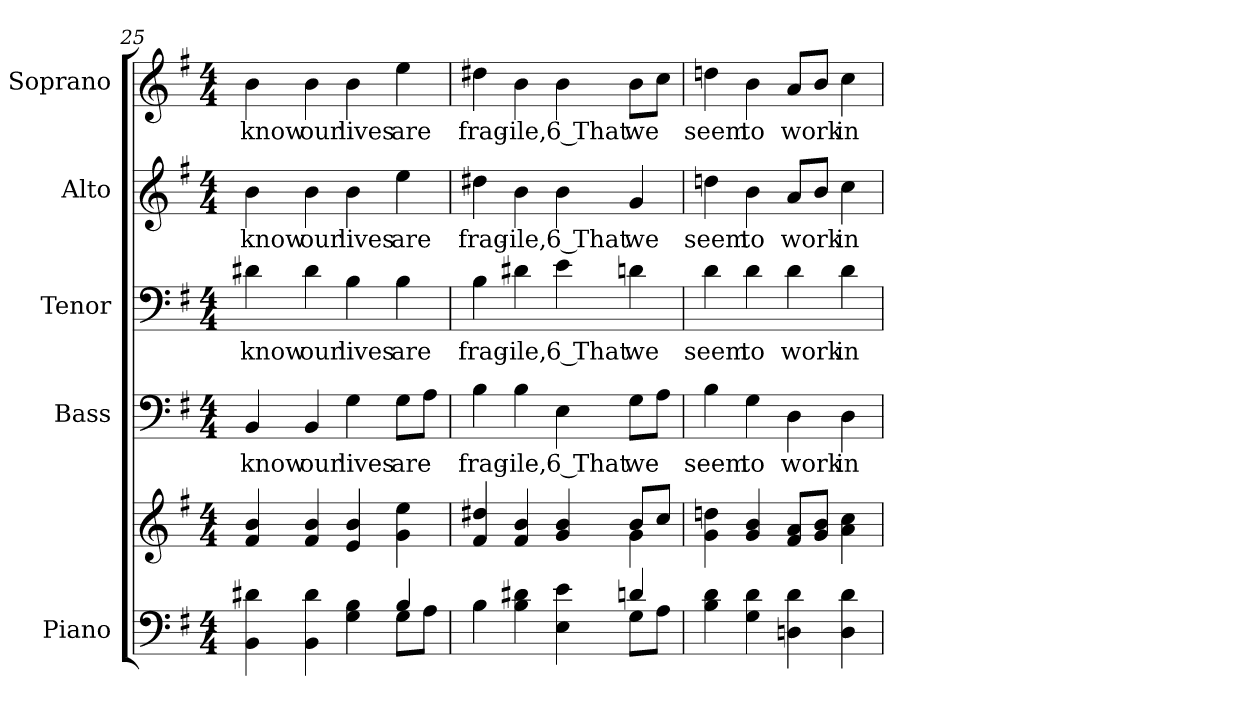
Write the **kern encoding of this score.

**kern	**kern	**kern	**text	**kern	**text	**kern	**text	**kern	**text
*part5	*part5	*part4	*part4	*part3	*part3	*part2	*part2	*part1	*part1
*staff6	*staff5	*staff4	*staff4	*staff3	*staff3	*staff2	*staff2	*staff1	*staff1
*I"Piano	*	*I"Bass	*	*I"Tenor	*	*I"Alto	*	*I"Soprano	*
*I'Pno.	*	*I'B.	*	*I'T.	*	*I'A.	*	*I'S.	*
!!LO:PB:g=z
*clefF4	*clefG2	*clefF4	*	*clefF4	*	*clefG2	*	*clefG2	*
*k[f#]	*k[f#]	*k[f#]	*	*k[f#]	*	*k[f#]	*	*k[f#]	*
*G:	*G:	*G:	*	*G:	*	*G:	*	*G:	*
*M4/4	*M4/4	*M4/4	*	*M4/4	*	*M4/4	*	*M4/4	*
=25	=25	=25	=25	=25	=25	=25	=25	=25	=25
*^	*	*	*	*	*	*	*	*	*
!	!	!	!	!LO:LY:b:color=#000000	!	!	!	!	!	!
!	!	!	!	!	!	!LO:LY:b:color=#000000	!	!	!	!
!	!	!	!	!	!	!	!	!LO:LY:b:color=#000000	!	!
!	!	!	!	!	!	!	!	!	!	!LO:LY:b:color=#000000
4BBi\ 4d#Xi	2ryy	4f#i/ 4bi	4BBi/	know	4d#Xi\	know	4bi\	know	4bi\	know
!	!	!	!	!LO:LY:b:color=#000000	!	!	!	!	!	!
!	!	!	!	!	!	!LO:LY:b:color=#000000	!	!	!	!
!	!	!	!	!	!	!	!	!LO:LY:b:color=#000000	!	!
!	!	!	!	!	!	!	!	!	!	!LO:LY:b:color=#000000
4BBi\ 4d#i	.	4f#i/ 4bi	4BBi/	our	4d#i\	our	4bi\	our	4bi\	our
!	!	!	!	!LO:LY:b:color=#000000	!	!	!	!	!	!
!	!	!	!	!	!	!LO:LY:b:color=#000000	!	!	!	!
!	!	!	!	!	!	!	!	!LO:LY:b:color=#000000	!	!
!	!	!	!	!	!	!	!	!	!	!LO:LY:b:color=#000000
4Gi\ 4Bi	4ryy	4ei/ 4bi	4Gi\	lives	4Bi\	lives	4bi\	lives	4bi\	lives
!	!	!	!	!LO:LY:b:color=#000000	!	!	!	!	!	!
!	!	!	!	!	!	!LO:LY:b:color=#000000	!	!	!	!
!	!	!	!	!	!	!	!	!LO:LY:b:color=#000000	!	!
!	!	!	!	!	!	!	!	!	!	!LO:LY:b:color=#000000
4Bi/	8Gi\L	4gi\ 4eei	8Gi\L	are	4Bi\	are	4eei\	are	4eei\	are
.	8Ai\J	.	8Ai\J	.	.	.	.	.	.	.
=26	=26	=26	=26	=26	=26	=26	=26	=26	=26	=26
*	*	*^	*	*	*	*	*	*	*	*
!	!	!	!	!	!LO:LY:b:color=#000000	!	!	!	!	!	!
!	!	!	!	!	!	!	!LO:LY:b:color=#000000	!	!	!	!
!	!	!	!	!	!	!	!	!	!LO:LY:b:color=#000000	!	!
!	!	!	!	!	!	!	!	!	!	!	!LO:LY:b:color=#000000
4Bi\	2ryy	4f#i/ 4dd#Xi	2ryy	4Bi\	frag-	4Bi\	frag-	4dd#Xi\	frag-	4dd#Xi\	frag-
!	!	!	!	!	!LO:LY:b:color=#000000	!	!	!	!	!	!
!	!	!	!	!	!	!	!LO:LY:b:color=#000000	!	!	!	!
!	!	!	!	!	!	!	!	!	!LO:LY:b:color=#000000	!	!
!	!	!	!	!	!	!	!	!	!	!	!LO:LY:b:color=#000000
4Bi\ 4d#Xi	.	4f#i/ 4bi	.	4Bi\	-ile,	4d#Xi\	-ile,	4bi\	-ile,	4bi\	-ile,
!	!	!	!	!	!LO:LY:b:color=#000000	!	!	!	!	!	!
!	!	!	!	!	!	!	!LO:LY:b:color=#000000	!	!	!	!
!	!	!	!	!	!	!	!	!	!LO:LY:b:color=#000000	!	!
!	!	!	!	!	!	!	!	!	!	!	!LO:LY:b:color=#000000
4Ei\ 4ei	4ryy	4gi/ 4bi	4ryy	4Ei\	6 That	4ei\	6 That	4bi\	6 That	4bi\	6 That
!	!	!	!	!	!LO:LY:b:color=#000000	!	!	!	!	!	!
!	!	!	!	!	!	!	!LO:LY:b:color=#000000	!	!	!	!
!	!	!	!	!	!	!	!	!	!LO:LY:b:color=#000000	!	!
!	!	!	!	!	!	!	!	!	!	!	!LO:LY:b:color=#000000
4dni/	8Gi\L	8bi/L	4gi\	8Gi\L	we	4dni\	we	4gi/	we	8bi\L	we
.	8Ai\J	8cci/J	.	8Ai\J	.	.	.	.	.	8cci\J	.
*v	*v	*	*	*	*	*	*	*	*	*	*
*	*v	*v	*	*	*	*	*	*	*	*
=27	=27	=27	=27	=27	=27	=27	=27	=27	=27
*^	*	*	*	*	*	*	*	*	*
!	!	!	!	!LO:LY:b:color=#000000	!	!	!	!	!	!
*v	*v	*	*	*	*	*	*	*	*	*
*^	*	*	*	*	*	*	*	*	*
!	!	!	!	!	!	!LO:LY:b:color=#000000	!	!	!	!
*v	*v	*	*	*	*	*	*	*	*	*
*^	*	*	*	*	*	*	*	*	*
!	!	!	!	!	!	!	!	!LO:LY:b:color=#000000	!	!
*v	*v	*	*	*	*	*	*	*	*	*
*^	*	*	*	*	*	*	*	*	*
!	!	!	!	!	!	!	!	!	!	!LO:LY:b:color=#000000
*v	*v	*	*	*	*	*	*	*	*	*
4Bi\ 4di	4gi\ 4ddni	4Bi\	seem	4di\	seem	4ddni\	seem	4ddni\	seem
!	!	!	!LO:LY:b:color=#000000	!	!	!	!	!	!
!	!	!	!	!	!LO:LY:b:color=#000000	!	!	!	!
!	!	!	!	!	!	!	!LO:LY:b:color=#000000	!	!
!	!	!	!	!	!	!	!	!	!LO:LY:b:color=#000000
4Gi\ 4di	4gi/ 4bi	4Gi\	to	4di\	to	4bi\	to	4bi\	to
!	!	!	!LO:LY:b:color=#000000	!	!	!	!	!	!
!	!	!	!	!	!LO:LY:b:color=#000000	!	!	!	!
!	!	!	!	!	!	!	!LO:LY:b:color=#000000	!	!
!	!	!	!	!	!	!	!	!	!LO:LY:b:color=#000000
4Dni\ 4di	8f#i/ 8aiL	4Di\	work	4di\	work	8ai/L	work	8ai/L	work
.	8gi/ 8biJ	.	.	.	.	8bi/J	.	8bi/J	.
!	!	!	!LO:LY:b:color=#000000	!	!	!	!	!	!
!	!	!	!	!	!LO:LY:b:color=#000000	!	!	!	!
!	!	!	!	!	!	!	!LO:LY:b:color=#000000	!	!
!	!	!	!	!	!	!	!	!	!LO:LY:b:color=#000000
4Di\ 4di	4ai\ 4cci	4Di\	in	4di\	in	4cci\	in	4cci\	in
=	=	=	=	=	=	=	=	=	=
*-	*-	*-	*-	*-	*-	*-	*-	*-	*-
